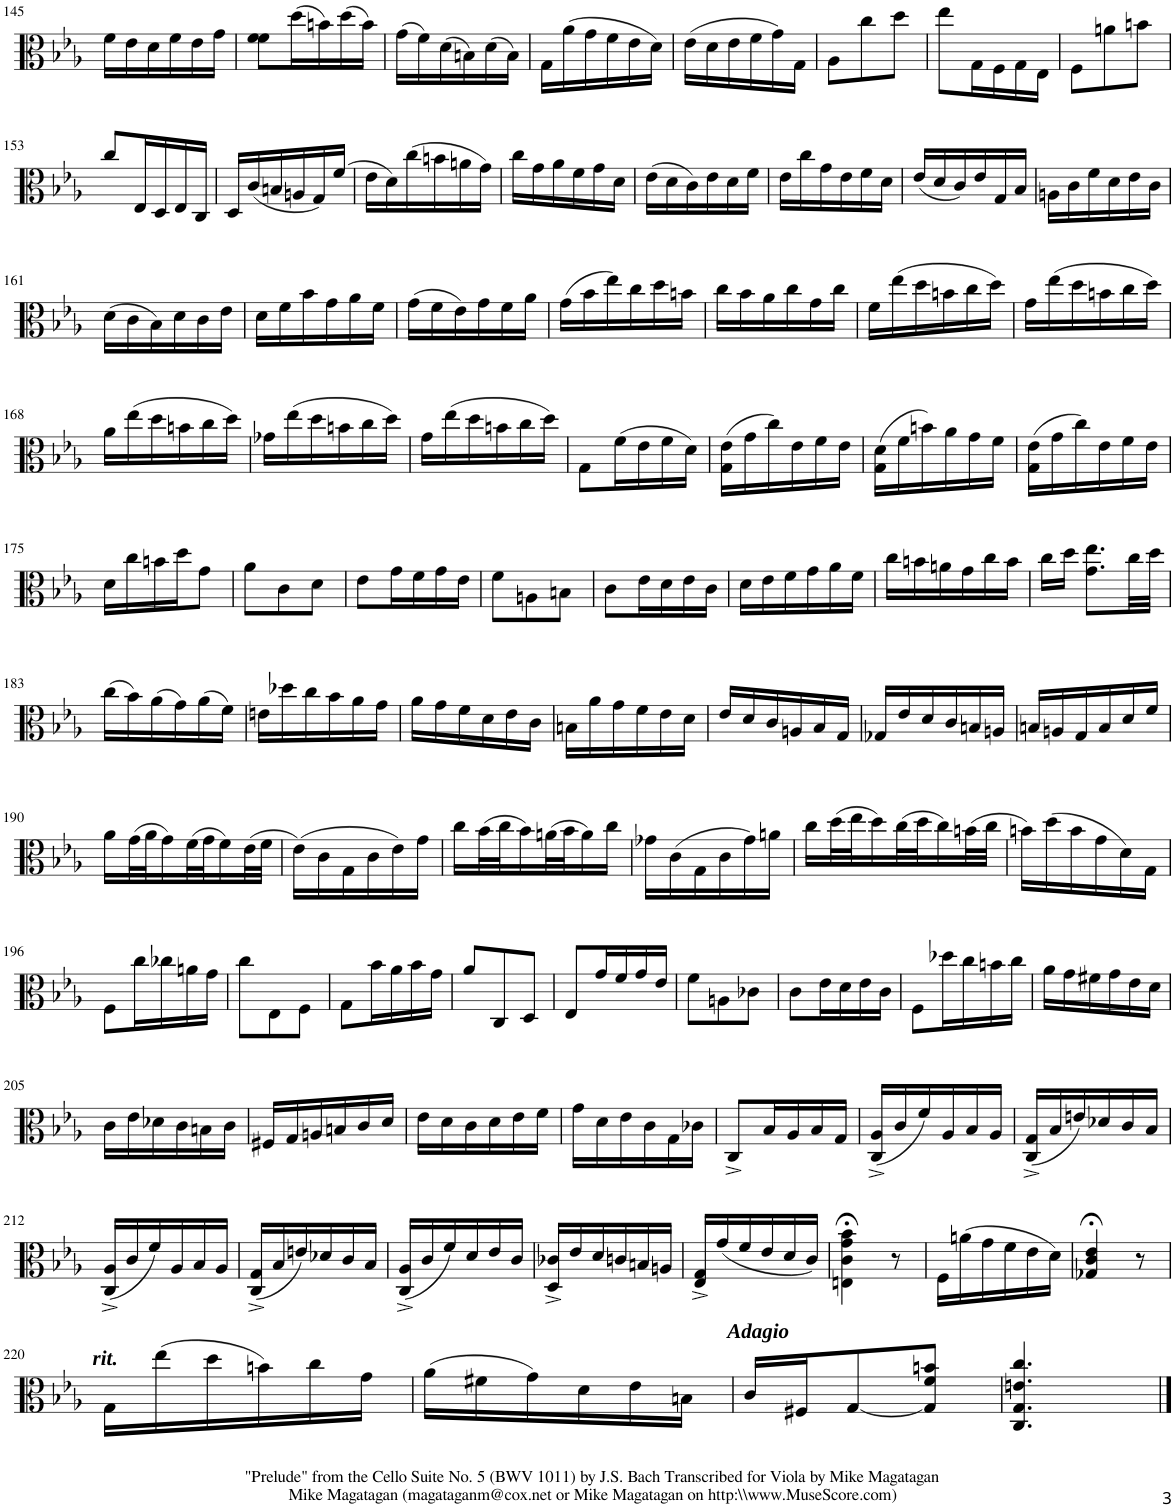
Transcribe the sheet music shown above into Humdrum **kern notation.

**kern
*part1
*staff1
*I"Viola
*I'Vla
!!LO:PB:g=z
*clefC3
*k[b-e-a-]
*M3/8
=145
16f\LL
16e-\
16d\
16f\
16e-\
16g\JJ
=146
8f\ 8f\L
(16dd\L
16bn\)
(16dd\
16b\JJ)
=147
(16g\LL
16f\)
(16d\
16Bn\)
(16d\
16B\JJ)
=148
16G\LL
(16a-\
16g\
16f\
16e-\
16d\JJ)
=149
(16e-\LL
16d\
16e-\
16f\
16g\)
16G\JJ
=150
8A-\L
8cc\
8dd\J
=151
8ee-\L
16G\L
16F\
16G\
16E-\JJ
=152
8F\L
8an\
8bn\J
!!LO:LB:g=z
=153
8cc/L
16E-/L
16D/
16E-/
16C/JJ
=154
16D/LL
(16c/
16Bn/
16An/
16G/)
(16f/JJ
=155
16e-\LL
16d\)
(16cc\
16bn\
16an\
16g\JJ)
=156
16cc\LL
16g\
16a-\
16f\
16g\
16d\JJ
=157
(16e-\LL
16d\
16c\)
16e-\
16d\
16f\JJ
=158
16e-\LL
16cc\
16g\
16e-\
16f\
16d\JJ
=159
(16e-/LL
16d/
16c/)
16e-/
16G/
16B-/JJ
=160
16An\LL
16c\
16f\
16d\
16e-\
16c\JJ
!!LO:LB:g=z
=161
(16d\LL
16c\
16B-\)
16d\
16c\
16e-\JJ
=162
16d\LL
16f\
16b-\
16g\
16a-\
16f\JJ
=163
(16g\LL
16f\
16e-\)
16g\
16f\
16a-\JJ
=164
(16g\LL
16b-\
16ee-\)
16cc\
16dd\
16bn\JJ
=165
16cc\LL
16b-\
16a-\
16cc\
16g\
16cc\JJ
=166
16f\LL
(16ee-\
16dd\
16bn\
16cc\
16dd\JJ)
=167
16g\LL
(16ee-\
16dd\
16bn\
16cc\
16dd\JJ)
!!LO:LB:g=z
=168
16a-\LL
(16ee-\
16dd\
16bn\
16cc\
16dd\JJ)
=169
16g-X\LL
(16ee-\
16dd\
16bn\
16cc\
16dd\JJ)
=170
16g\LL
(16ee-\
16dd\
16bn\
16cc\
16dd\JJ)
=171
8G\L
(16f\L
16e-\
16f\
16d\JJ)
=172
(16G\ 16e-\LL
16g\
16cc\)
16e-\
16f\
16e-\JJ
=173
(16G\ 16d\LL
16f\
16bn\)
16a-\
16g\
16f\JJ
=174
(16G\ 16e-\LL
16g\
16cc\)
16e-\
16f\
16e-\JJ
!!LO:LB:g=z
=175
16d\LL
16cc\
16bn\
16dd\J
8g\J
=176
8a-\L
8c\
8d\J
=177
8e-\L
16g\L
16f\
16g\
16e-\JJ
=178
8f\L
8An\
8Bn\J
=179
8c\L
16e-\L
16d\
16e-\
16c\JJ
=180
16d\LL
16e-\
16f\
16g\
16a-\
16f\JJ
=181
16cc\LL
16bn\
16an\
16g\
16cc\
16b\JJ
=182
16cc\LL
16dd\JJ
8.g\ 8.ee-\L
32cc\LL
32dd\JJJ
!!LO:LB:g=z
=183
(16cc\LL
16b-\)
(16a-\
16g\)
(16a-\
16f\JJ)
=184
16en\LL
16dd-X\
16cc\
16b-\
16a-\
16g\JJ
=185
16a-\LL
16g\
16f\
16d\
16e-\
16c\JJ
=186
16Bn\LL
16a-\
16g\
16f\
16e-\
16d\JJ
=187
16e-/LL
16d/
16c/
16An/
16B-/
16G/JJ
=188
16G-X/LL
16e-/
16d/
16c/
16Bn/
16An/JJ
=189
16Bn/LL
16An/
16G/
16B/
16d/
16f/JJ
!!LO:LB:g=z
=190
16a-\LL
(32g\L
32a-\J
16g\)
(32f\L
32g\J
16f\)
(32e-\L
32f\JJJ
=191
(16e-\LL)
16c\
16G\
16c\
16e-\)
16g\JJ
=192
16cc\LL
(32b-\L
32cc\J
16b-\)
(32an\L
32b-\J
16a\)
16cc\JJ
=193
16g-X\LL
(16c\
16G\
16c\
16g-\)
16an\JJ
=194
16cc\LL
(32dd\L
32ee-\J
16dd\)
(32cc\L
32dd\J
16cc\)
(32bn\L
32cc\JJJ
=195
16bn\LL)
(16dd\
16b\
16g\
16d\)
16G\JJ
!!LO:LB:g=z
=196
8F\L
16cc\L
16cc-X\
16an\
16g\JJ
=197
8cc\L
8E-\
8F\J
=198
8G\L
16b-\L
16a-\
16b-\
16g\JJ
=199
8a-/L
8C/
8D/J
=200
8E-/L
16g/L
16f/
16g/
16e-/JJ
=201
8f\L
8An\
8c-X\J
=202
8c\L
16e-\L
16d\
16e-\
16c\JJ
=203
8F\L
16dd-X\L
16cc\
16bn\
16cc\JJ
=204
16a-\LL
16g\
16f#X\
16g\
16e-\
16d\JJ
!!LO:LB:g=z
=205
16c\LL
16e-\
16d-X\
16c\
16Bn\
16c\JJ
=206
16F#X/LL
16G/
16An/
16Bn/
16c/
16d/JJ
=207
16e-\LL
16d\
16c\
16d\
16e-\
16f\JJ
=208
16g\LL
16d\
16e-\
16c\
16G\
16c-X\JJ
=209
8C^/L
16B-/L
16A-/
16B-/
16G/JJ
=210
(16C/^ 16A-/^LL
16c/
16f/)
16A-/
16B-/
16A-/JJ
=211
(16C/^ 16G/^LL
16B-/
16en/)
16d-X/
16c/
16B-/JJ
!!LO:LB:g=z
=212
(16C/^ 16A-/^LL
16c/
16f/)
16A-/
16B-/
16A-/JJ
=213
(16C/^ 16G/^LL
16B-/
16en/)
16d-X/
16c/
16B-/JJ
=214
(16C/^ 16A-/^LL
16c/
16f/)
16d/
16e-/
16c/JJ
=215
16D/^ 16c-X/^LL
16e-/
16d/
16cn/
16Bn/
16An/JJ
=216
16E-/^ 16G/^LL
(16g/
16f/
16e-/
16d/
16c/JJ)
=217
4En\;< 4c\;< 4g\;< 4b-\;<
8r
=218
16F\LL
(16an\
16g\
16f\
16e-\
16d\JJ)
=219
4G-X/;< 4c/;< 4e-/;<
8r
!!LO:LB:g=z
=220
!LO:TX:a:Bi:t=rit.
16G\LL
(16ee-\
16dd\
16bn\)
16cc\
16g\JJ
=221
(16a-\LL
16f#X\
16g\)
16d\
16e-\
!LO:TX:a:Bi:t=Adagio
16Bn\JJ
=222
16c/LL
16F#X/J
[8G/
8G/] 8f/ 8bn/J
=223
4.C/ 4.G/ 4.en/ 4.cc/
==
*-
